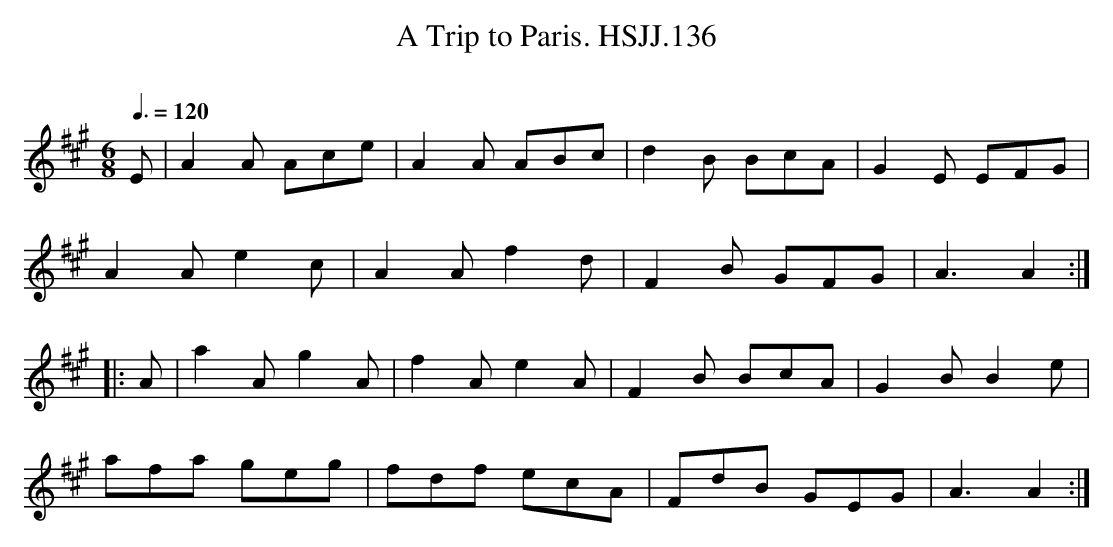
X:1
T:Trip to Paris. HSJJ.136, A
M:6/8
L:1/8
Q:3/8=120
O:
K:A
E|A2A Ace|A2A ABc|d2B BcA|G2E EFG|
A2A e2c|A2Af2d|F2B GFG|A3A2:|
|:A|a2Ag2A|f2Ae2A|F2B BcA|G2BB2e|
afa geg|fdf ecA|FdB GEG|A3A2:|
